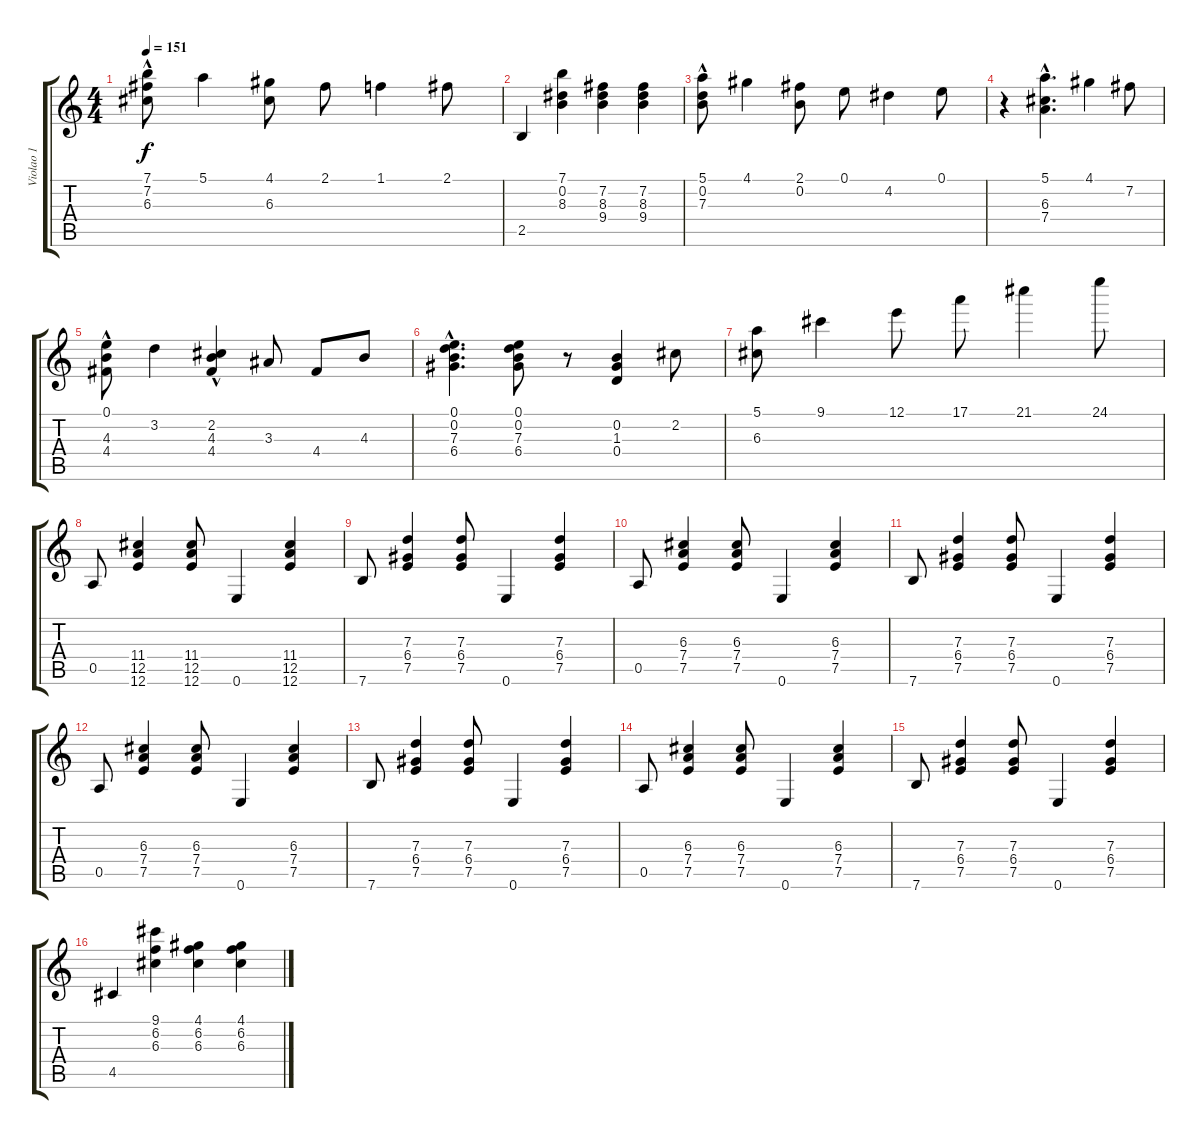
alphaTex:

\track ("Violao 1" "Violao 1") {instrument acousticguitarnylon}
\staff {score tabs}
\tuning (E4 B3 G3 D3 A2 E2) {hide}
\ts (4 4)
\tempo 151
\clef g2
\ks c
(7.1 7.2{hac} 6.3{hac}).8{dy f} 5.1.4 (4.1 6.3).8 2.1.8 1.1.4 2.1.8 |
2.5.4 (7.1 0.2 8.3).4 (7.2 8.3 9.4).4 (7.2 8.3 9.4).4 |
(5.1 0.2{hac} 7.3{hac}).8 4.1.4 (2.1 0.2).8 0.1.8 4.2.4 0.1.8 |
r.4 (5.1{hac} 6.3{hac} 7.4{hac}).4{d} 4.1.4 7.2.8 |
(0.1 4.3{hac} 4.4{hac}).8 3.2.4 (2.2 4.3{hac} 4.4{hac}).4 3.3.8 4.4.8 4.3.8 |
(0.1{hac} 0.2{hac} 7.3{hac} 6.4{hac}).4{d} (0.1 0.2 7.3 6.4).8 r.8 (0.2 1.3 0.4).4 2.2.8 |
(5.1 6.3).8 9.1.4 12.1.8 17.1.8 21.1.4 24.1.8 |
0.5.8 (11.4 12.5 12.6).4 (11.4 12.5 12.6).8 0.6.4 (11.4 12.5 12.6).4 |
7.6.8 (7.3 6.4 7.5).4 (7.3 6.4 7.5).8 0.6.4 (7.3 6.4 7.5).4 |
0.5.8 (6.3 7.4 7.5).4 (6.3 7.4 7.5).8 0.6.4 (6.3 7.4 7.5).4 |
7.6.8 (7.3 6.4 7.5).4 (7.3 6.4 7.5).8 0.6.4 (7.3 6.4 7.5).4 |
0.5.8 (6.3 7.4 7.5).4 (6.3 7.4 7.5).8 0.6.4 (6.3 7.4 7.5).4 |
7.6.8 (7.3 6.4 7.5).4 (7.3 6.4 7.5).8 0.6.4 (7.3 6.4 7.5).4 |
0.5.8 (6.3 7.4 7.5).4 (6.3 7.4 7.5).8 0.6.4 (6.3 7.4 7.5).4 |
7.6.8 (7.3 6.4 7.5).4 (7.3 6.4 7.5).8 0.6.4 (7.3 6.4 7.5).4 |
4.5.4 (9.1 6.2 6.3).4 (4.1 6.2 6.3).4 (4.1 6.2 6.3).4
